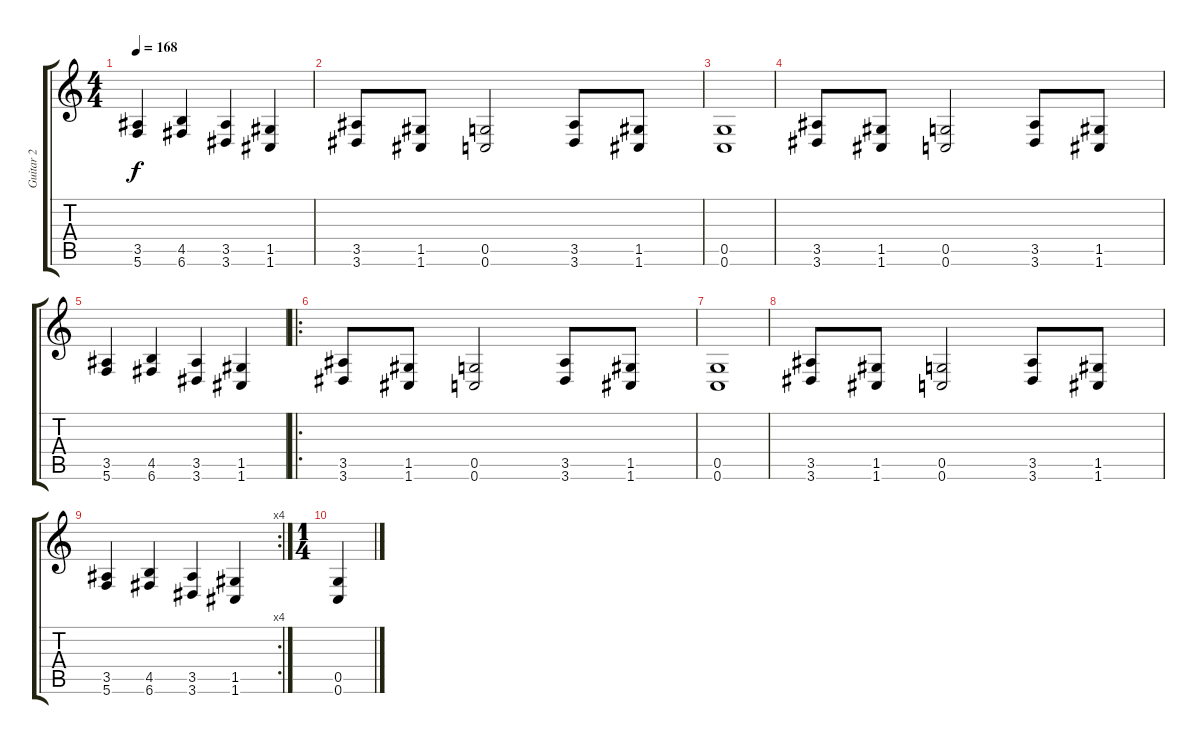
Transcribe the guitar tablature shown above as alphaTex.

\track ("Guitar 2" "Guitar 2") {instrument distortionguitar}
\staff {score tabs}
\tuning (D4 A3 F3 C3 G2 C2) {hide}
\ts (4 4)
\tempo 168
\clef g2
\ks c
(3.5 5.6).4{dy f} (4.5 6.6).4 (3.5 3.6).4 (1.5 1.6).4 |
(3.5 3.6).8 (1.5 1.6).8 (0.5 0.6).2 (3.5 3.6).8 (1.5 1.6).8 |
(0.5 0.6).1 |
(3.5 3.6).8 (1.5 1.6).8 (0.5 0.6).2 (3.5 3.6).8 (1.5 1.6).8 |
(3.5 5.6).4 (4.5 6.6).4 (3.5 3.6).4 (1.5 1.6).4 |
\ro
(3.5 3.6).8 (1.5 1.6).8 (0.5 0.6).2 (3.5 3.6).8 (1.5 1.6).8 |
(0.5 0.6).1 |
(3.5 3.6).8 (1.5 1.6).8 (0.5 0.6).2 (3.5 3.6).8 (1.5 1.6).8 |
\rc 4
(3.5 5.6).4 (4.5 6.6).4 (3.5 3.6).4 (1.5 1.6).4 |
\ts (1 4)
(0.5 0.6).4
